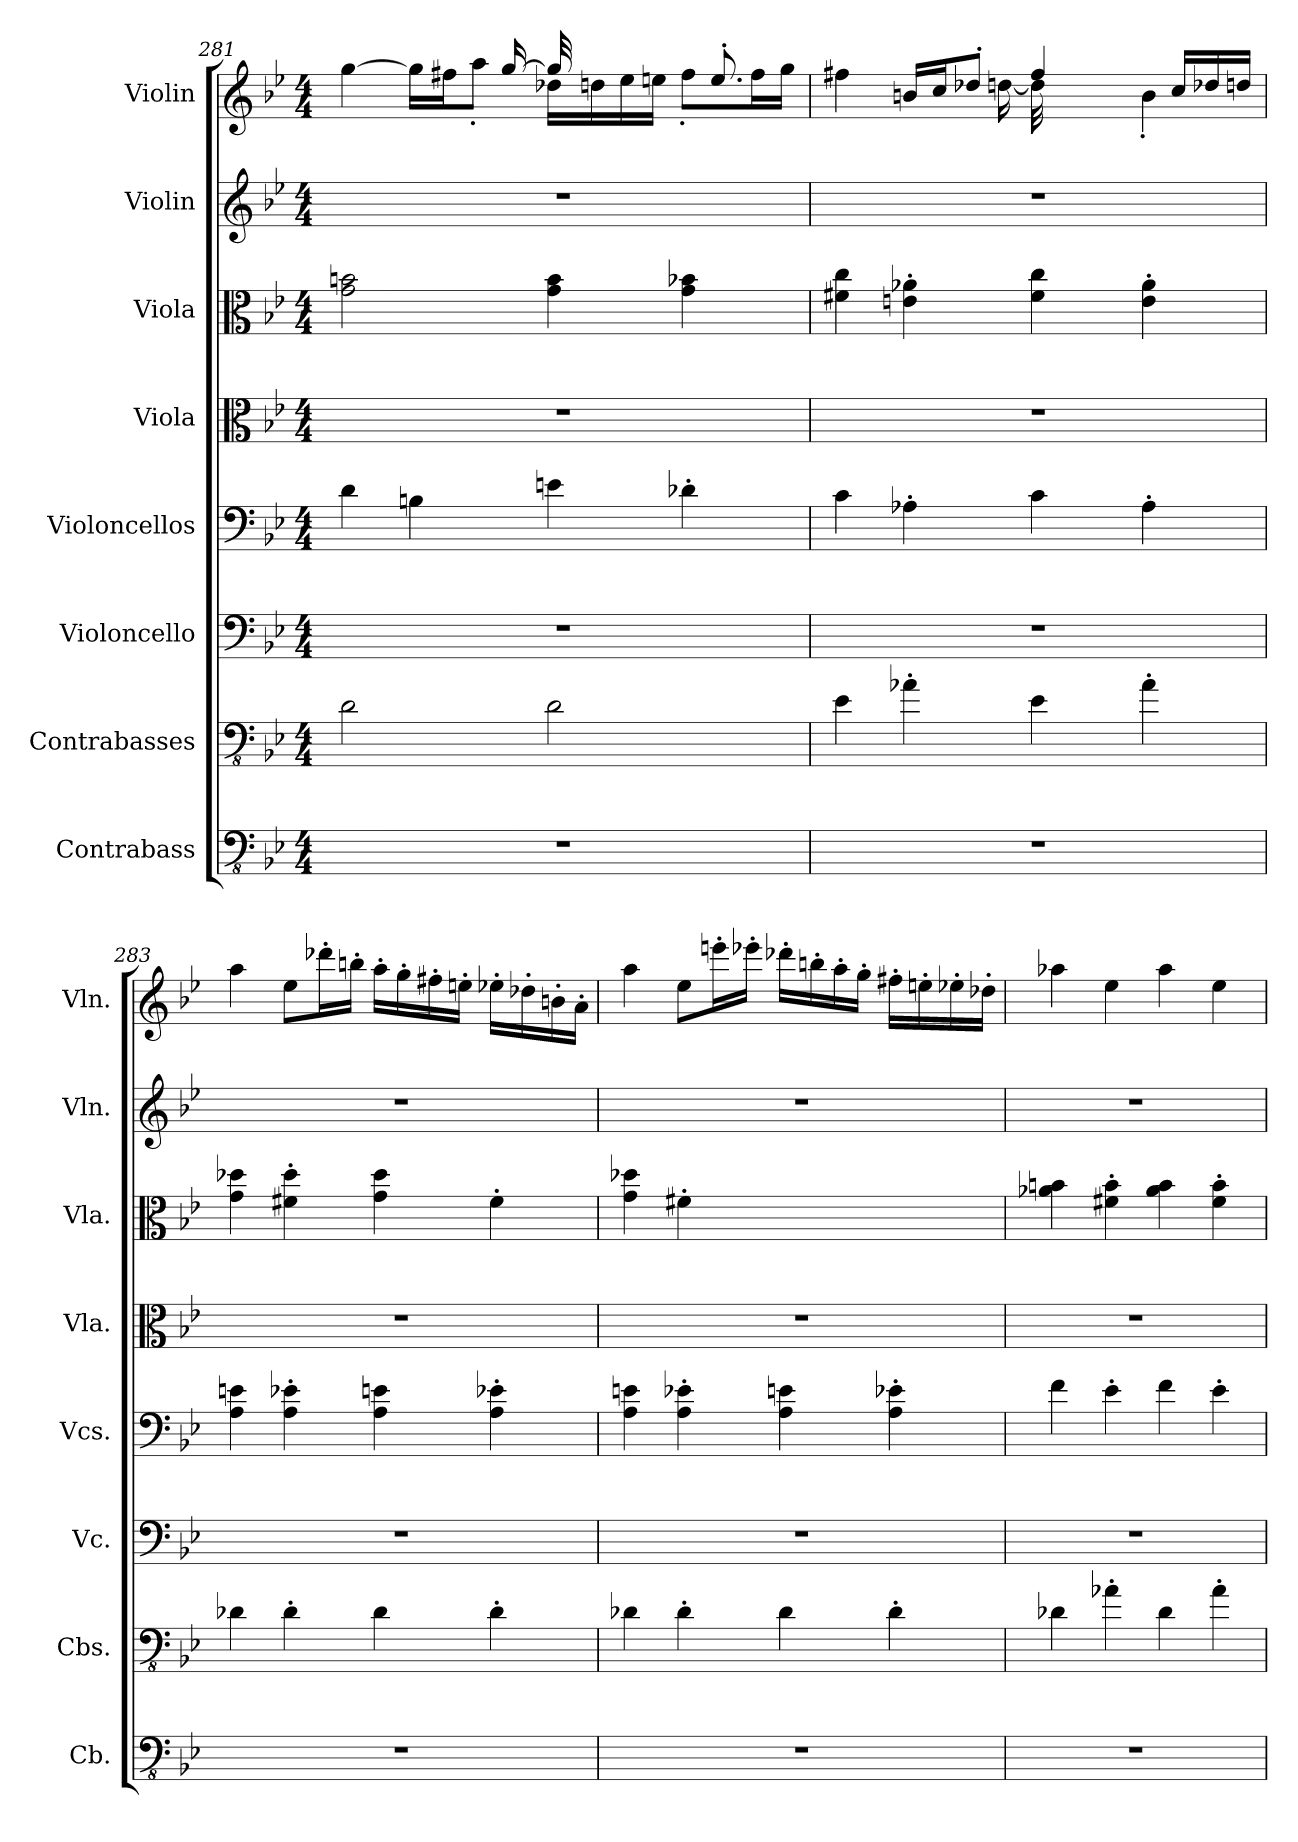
**kern	**kern	**kern	**kern	**kern	**kern	**kern	**kern
*part8	*part7	*part6	*part5	*part4	*part3	*part2	*part1
*staff8	*staff7	*staff6	*staff5	*staff4	*staff3	*staff2	*staff1
*I"Contrabass	*I"Contrabasses	*I"Violoncello	*I"Violoncellos	*I"Viola	*I"Viola	*I"Violin	*I"Violin
*I'Cb.	*I'Cbs.	*I'Vc.	*I'Vcs.	*I'Vla.	*I'Vla.	*I'Vln.	*I'Vln.
!!LO:PB:g=z
*clefFv4	*clefFv4	*clefF4	*clefF4	*clefC3	*clefC3	*clefG2	*clefG2
*ITrd7c12	*	*	*	*	*	*	*
*k[b-e-]	*k[b-e-]	*k[b-e-]	*k[b-e-]	*k[b-e-]	*k[b-e-]	*k[b-e-]	*k[b-e-]
*M4/4	*M4/4	*M4/4	*M4/4	*M4/4	*M4/4	*M4/4	*M4/4
=281	=281	=281	=281	=281	=281	=281	=281
*	*	*	*	*	*	*	*^
1r	2D\	1r	4d\	1r	2g\ 2bn\	1r	4ryy	[4gg\
.	.	.	4Bn\	.	.	.	8ryy	16gg\LL]
.	.	.	.	.	.	.	.	16ff#X\J
.	.	.	.	.	.	.	16ryy	8aa'\J
.	.	.	.	.	.	.	[16gg/	.
.	2D\	.	4en\	.	4g\ 4b\	.	32gg/]	16dd-X\LL
.	.	.	.	.	.	.	32ryy	.
.	.	.	.	.	.	.	16ryy	16ddn\
.	.	.	.	.	.	.	8ryy	16ee-\
.	.	.	.	.	.	.	.	16een\JJ
.	.	.	4d-X'\	.	4g\ 4b-X\	.	16ryy	8ff#'\L
.	.	.	.	.	.	.	8.ee'/	.
.	.	.	.	.	.	.	.	16ff#\L
.	.	.	.	.	.	.	.	16gg\JJ
=282	=282	=282	=282	=282	=282	=282	=282	=282
1r	4E-\	1r	4c\	1r	4f#X\ 4cc\	1r	4ff#X\	4ryy
.	4A-X'\	.	4A-X'\	.	4en\' 4a-X\'	.	16bn/LL	8ryy
.	.	.	.	.	.	.	16cc/J	.
.	.	.	.	.	.	.	8dd-X'/J	16ryy
.	.	.	.	.	.	.	.	[16ddn\
.	4E-\	.	4c\	.	4f#\ 4cc\	.	4ff#/	32dd\]
.	.	.	.	.	.	.	.	32ryy
.	.	.	.	.	.	.	.	16ryy
.	.	.	.	.	.	.	.	8ryy
.	4A-'\	.	4A-'\	.	4e\' 4a-\'	.	16ryy	4b'\
.	.	.	.	.	.	.	16cc/LL	.
.	.	.	.	.	.	.	16dd-X/	.
.	.	.	.	.	.	.	16ddn/JJ	.
*	*	*	*	*	*	*	*v	*v
!!LO:PB:g=z
=283	=283	=283	=283	=283	=283	=283	=283
1r	4D-X\	1r	4A\ 4en\	1r	4g\ 4dd-X\	1r	4aa\
.	4D-'\	.	4A\' 4e-X\'	.	4f#X\' 4dd-\'	.	8ee-\L
.	.	.	.	.	.	.	16ddd-X'\L
.	.	.	.	.	.	.	16bbn'\JJ
.	4D-\	.	4A\ 4en\	.	4g\ 4dd-\	.	16aa'\LL
.	.	.	.	.	.	.	16gg'\
.	.	.	.	.	.	.	16ff#X'\
.	.	.	.	.	.	.	16een'\JJ
.	4D-'\	.	4A\' 4e-X\'	.	4f#'\	.	16ee-X'\LL
.	.	.	.	.	.	.	16dd-X'\
.	.	.	.	.	.	.	16bn'\
.	.	.	.	.	.	.	16a'\JJ
=284	=284	=284	=284	=284	=284	=284	=284
1r	4D-X\	1r	4A\ 4en\	1r	4g\ 4dd-X\	1r	4aa\
.	4D-'\	.	4A\' 4e-X\'	.	4f#X'\	.	8ee-\L
.	.	.	.	.	.	.	16eeen'\L
.	.	.	.	.	.	.	16eee-X'\JJ
.	4D-\	.	4A\ 4en\	.	2ryy	.	16ddd-X'\LL
.	.	.	.	.	.	.	16bbn'\
.	.	.	.	.	.	.	16aa'\
.	.	.	.	.	.	.	16gg'\JJ
.	4D-'\	.	4A\' 4e-X\'	.	.	.	16ff#X'\LL
.	.	.	.	.	.	.	16een'\
.	.	.	.	.	.	.	16ee-X'\
.	.	.	.	.	.	.	16dd-X'\JJ
!!LO:PB:g=z
=285	=285	=285	=285	=285	=285	=285	=285
1r	4D-X\	1r	4f\	1r	4a-X\ 4bn\	1r	4aa-X\
.	4A-X'\	.	4e-'\	.	4f#X\' 4b\'	.	4ee-\
.	4D-\	.	4f\	.	4a-\ 4b\	.	4aa-\
.	4A-'\	.	4e-'\	.	4f#\' 4b\'	.	4ee-\
=	=	=	=	=	=	=	=
*-	*-	*-	*-	*-	*-	*-	*-
